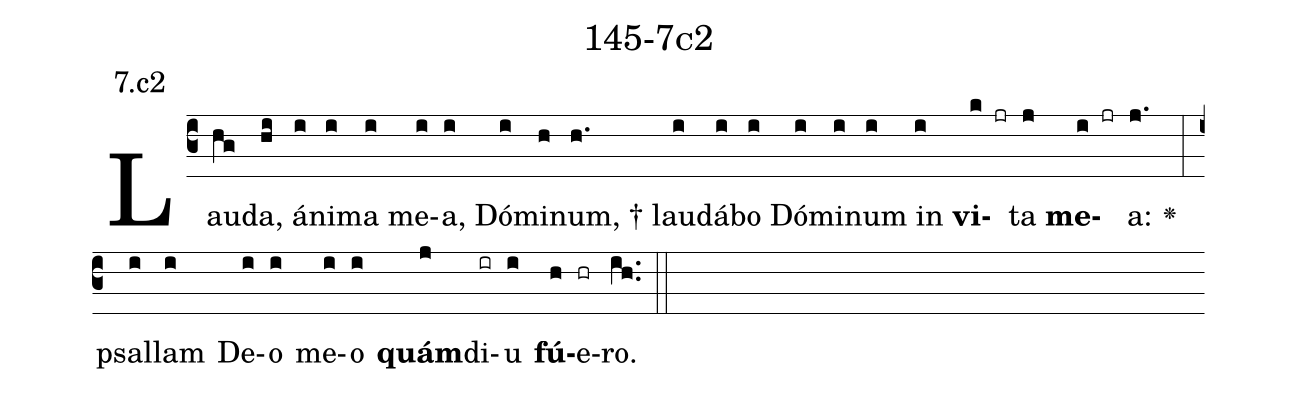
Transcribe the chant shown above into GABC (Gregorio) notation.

name: 145-7c2;
annotation: 7.c2;
%%
(c3)Lau(hg)da,(hi) á(i)ni(i)ma(i) me(i)a,(i) Dó(i)mi(h)num, †(h.) lau(i)dá(i)bo(i) Dó(i)mi(i)num(i) in(i) <b>vi</b>(k jr)ta(j) <b>me</b>(i jr)a:(j.) <v>\greheightstar</v>(:) psal(i)lam(i) De(i)o(i) me(i)o(i) <b>quám</b>(j)di(ir)u(i) <b>fú</b>(h)e(hr)ro.(ih..) (::)


%E(i) u(i) o(j) u(i) a(h) e.(ih..) (::)
